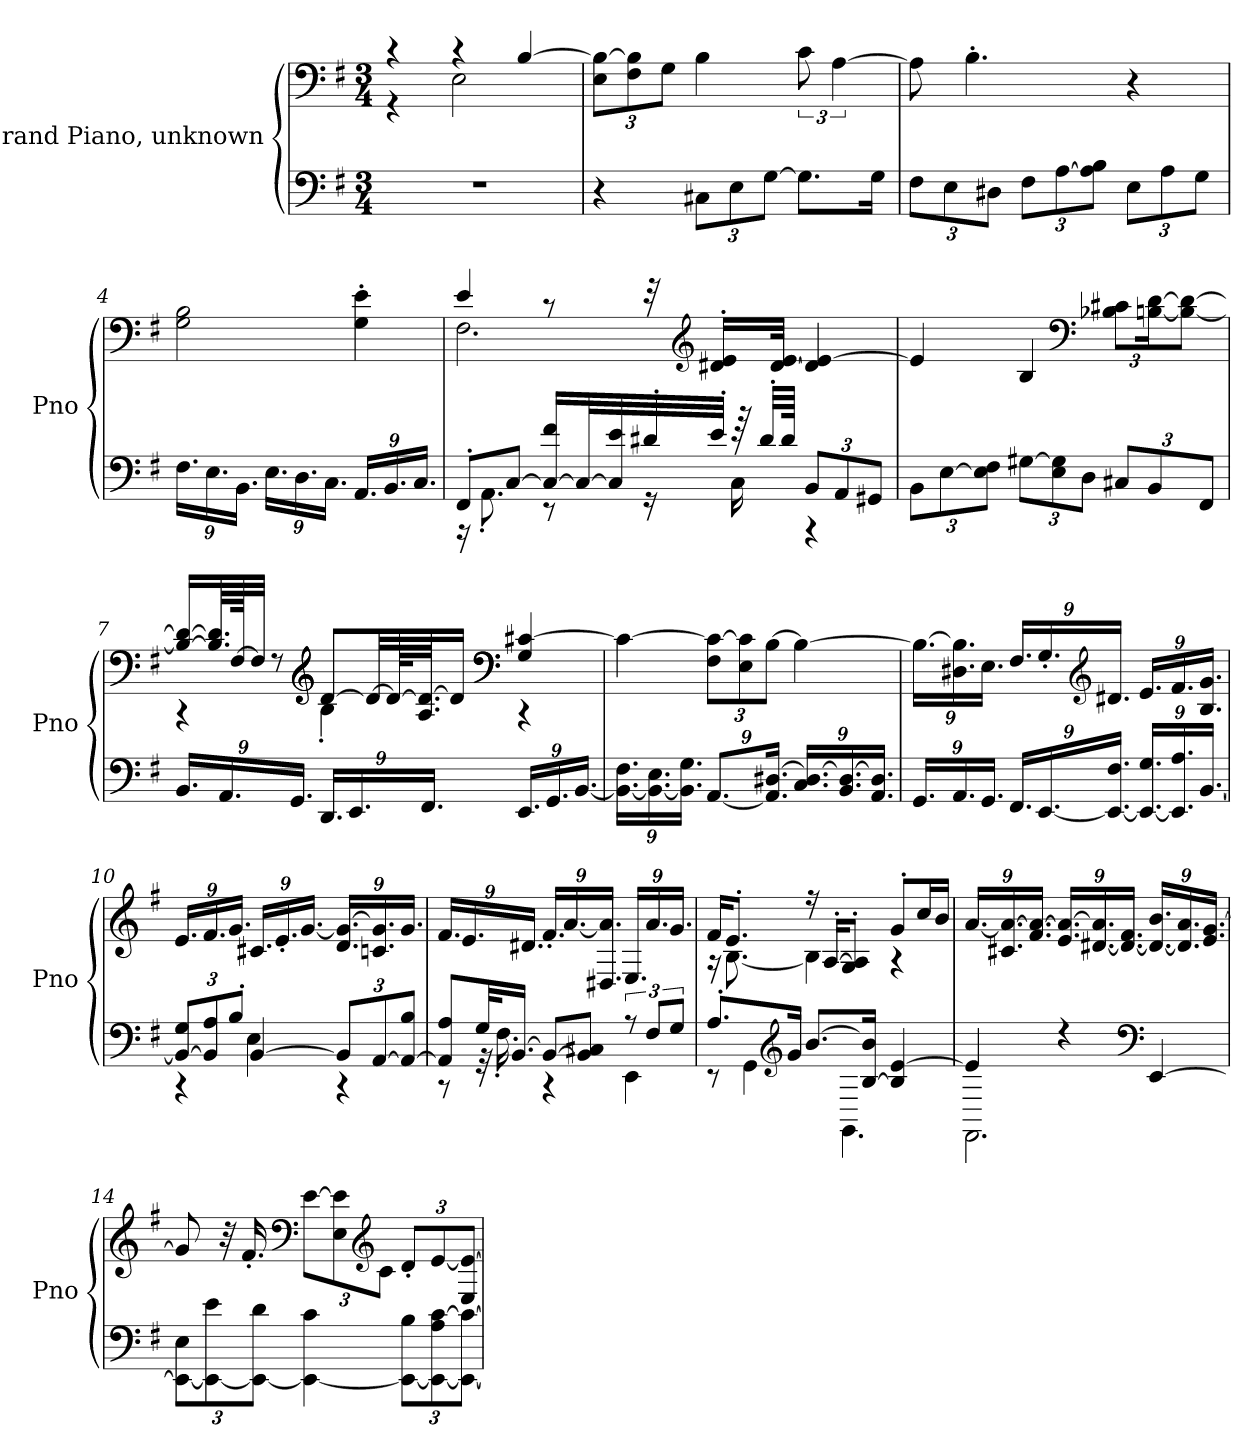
**kern	**kern
*part1	*part1
*staff2	*staff1
*I"Grand Piano, unknown	*
*I'Pno	*
*clefF4	*clefF4
*k[f#]	*k[f#]
*M3/4	*M3/4
*MM161	*MM161
=1	=1
*	*^
2.r	4r	4r
.	4r	2E\
.	[4B/	.
*	*v	*v
=2	=2
*	*Xbrackettup
4r	12E\ 12B\_L
.	12F#\ 12B\]
.	12G\J
*Xbrackettup	*
12C#X\L	4B\
12E\	.
[12G\J	.
*	*brackettup
8.G\L]	12c\
.	[6A\
16G\Jk	.
=3	=3
12F#\L	8A\]
12E\	.
.	4.B'\
12D#X\J	.
12F#\L	.
[12A\	.
12A\] 12B\J	.
12E\L	4r
12A\	.
12G\J	.
=4	=4
18.F#\LL	2G\ 2B\
18.E\	.
18.BB\JJ	.
18.E\LL	.
18.D\	.
18.C\JJ	.
18.AA/LL	4G\' 4e\'
18.BB/	.
18.C/JJ	.
!!LO:LB:g=z
=5	=5
*^	*^
8FF#'/L	16r	4e/	2.F#\
.	8.AA'\	.	.
[8C/J	.	.	.
16C/_ 16f#/LL	8r	8r	.
32C/L_	.	.	.
32C/] 32e/	.	.	.
32d#X'/	16r	32r	.
*	*	*clefG2	*
32e'/JJJ	.	16d#X/' 16e/'LL	.
64r	16C\	.	.
32d#'/LLL	.	.	.
.	.	[32d#/ 32e/JJk	.
64d#/JJJk	.	.	.
12BB/L	4r	4d#/] [4e/	.
12AA/	.	.	.
12GG#X/J	.	.	.
*v	*v	*	*
*	*v	*v
=6	=6
12BB\L	4e/]
[12E\	.
12E\] 12F#\J	.
[12G#X\L	4B/
12E\ 12G#\]	.
12D\J	.
*	*clefF4
*	*Xbrackettup
12C#X/L	12B-X\ 12c#X\L
12BB/	[24Bn\ [24d\K
.	8B\_ 8d\_J
12FF#/J	.
!!LO:LB:g=z
=7	=7
*	*^
18.BB/LL	16B/_ 16d/_LL	4r
.	64.B/] 64.d/]LL	.
18.AA/	.	.
.	[128F#/JK	.
.	32F#/JJJ]	.
.	8r	.
18.GG/JJ	.	.
*	*clefG2	*
18.DD/LL	[8d/L	4B'\
18.EE/	.	.
.	32d/LL_	.
.	128d/KL_	.
.	64.A/ 64.d/_JJ	.
18.FF#/JJ	.	.
.	16d/JJ]	.
*	*clefF4	*
18.EE/LL	4G/ [4c#X/	4r
18.GG/	.	.
[18.BB/JJ	.	.
*	*v	*v
=8	=8
18.BB\_ 18.F#\LL	4c#\_
18.BB\_ 18.E\	.
18.BB\] 18.G\JJ	.
[9.AA/L	12F#\ 12c#\_L
.	12E\ 12c#\]
18.AA/] [18.D#X/Jk	[12B\J
18.C/ 18.D#/_LL	4B\_
18.BB/ 18.D#/_	.
18.AA/ 18.D#/]JJ	.
!!LO:LB:g=z
=9	=9
18.GG/LL	18.B\LL_
18.AA/	18.D#X\ 18.B\]
18.GG/JJ	18.E\JJ
18.FF#/LL	18.F#/LL
[18.EE/	18.G'/
*	*clefG2
18.EE/_ 18.F#/JJ	18.d#X/JJ
18.EE/_ 18.G/LL	18.e/LL
18.EE/] 18.A/	18.f#/
[18.BB/JJ	18.B/ 18.g/JJ
=10	=10
*^	*
12BB/_ 12G/L	4r	18.e/LL
12BB/] 12A/	.	18.f#/
12B'/J	.	18.g/JJ
[4BB/	4E\	18.c#X/LL
.	.	18.e'/
.	.	[18.g/JJ
12BB/L]	4r	18.d/ 18.g/_LL
[12AA/	.	18.cn/ 18.g/]
12AA/_ 12B/J	.	18.g/JJ
!!LO:LB:g=z
=11	=11	=11
8AA/] 8A/L	8r	18.f#/LL
.	.	18.e/
32G/KL	32r	.
[16.BB/JJ	16.F#'\	.
.	.	18.d#X/JJ
8BB/L_	4r	18.f#'/LL
.	.	[18.a/
8BB/] 8C#X/J	.	.
.	.	18.D#X/ 18.a/]JJ
*brackettup	*	*
12r	4EE\	18.E/LL
12F#/L	.	18.a/
12G/J	.	18.g/JJ
=12	=12	=12
*	*	*^
8.A'/L	8r	16f#/KL	16r
.	.	8.e'/J	[8.B\
.	4GG\	.	.
*clefG2	*	*	*
16g/Jk	.	.	.
[8.b/L	.	16r	4B\]
.	.	[16A'/KL	.
.	4.GG\	8G/' 8A/]'J	.
[16B/ 16b/]Jk	.	.	.
4B/] [4e/	.	8g'/L	4r
.	.	16cc/L	.
.	.	16b/JJ	.
*	*	*v	*v
!!LO:PB:g=z
=13	=13	=13
4e/]	2.FF#\	[18.a/LL
.	.	18.c#X/ 18.a/_
.	.	18.f#/ 18.a/_JJ
4r	.	18.e/ 18.a/_LL
.	.	[18.d#X/ 18.a/]
.	.	18.d#/_ 18.f#/JJ
*clefF4	*	*
[4EE/	.	18.d#/_ 18.b/LL
.	.	18.d#/] 18.a/
.	.	18.e/ [18.g/JJ
*v	*v	*
=14	=14
*Xbrackettup	*
12EE\_ 12E\L	8g/]
12EE\_ 12e\	.
.	32r
.	16.f#'/
12EE\_ 12d\J	.
*	*clefF4
4EE\_ 4c\	[12e\L
.	12E\ 12e\]
*	*clefG2
.	12c\J
12EE\_ 12B\L	12d'/L
12EE\_ 12A\ [12c\	[12e/
12EE\_ 12c\_J	12E/ 12e/_J
=	=
*-	*-
